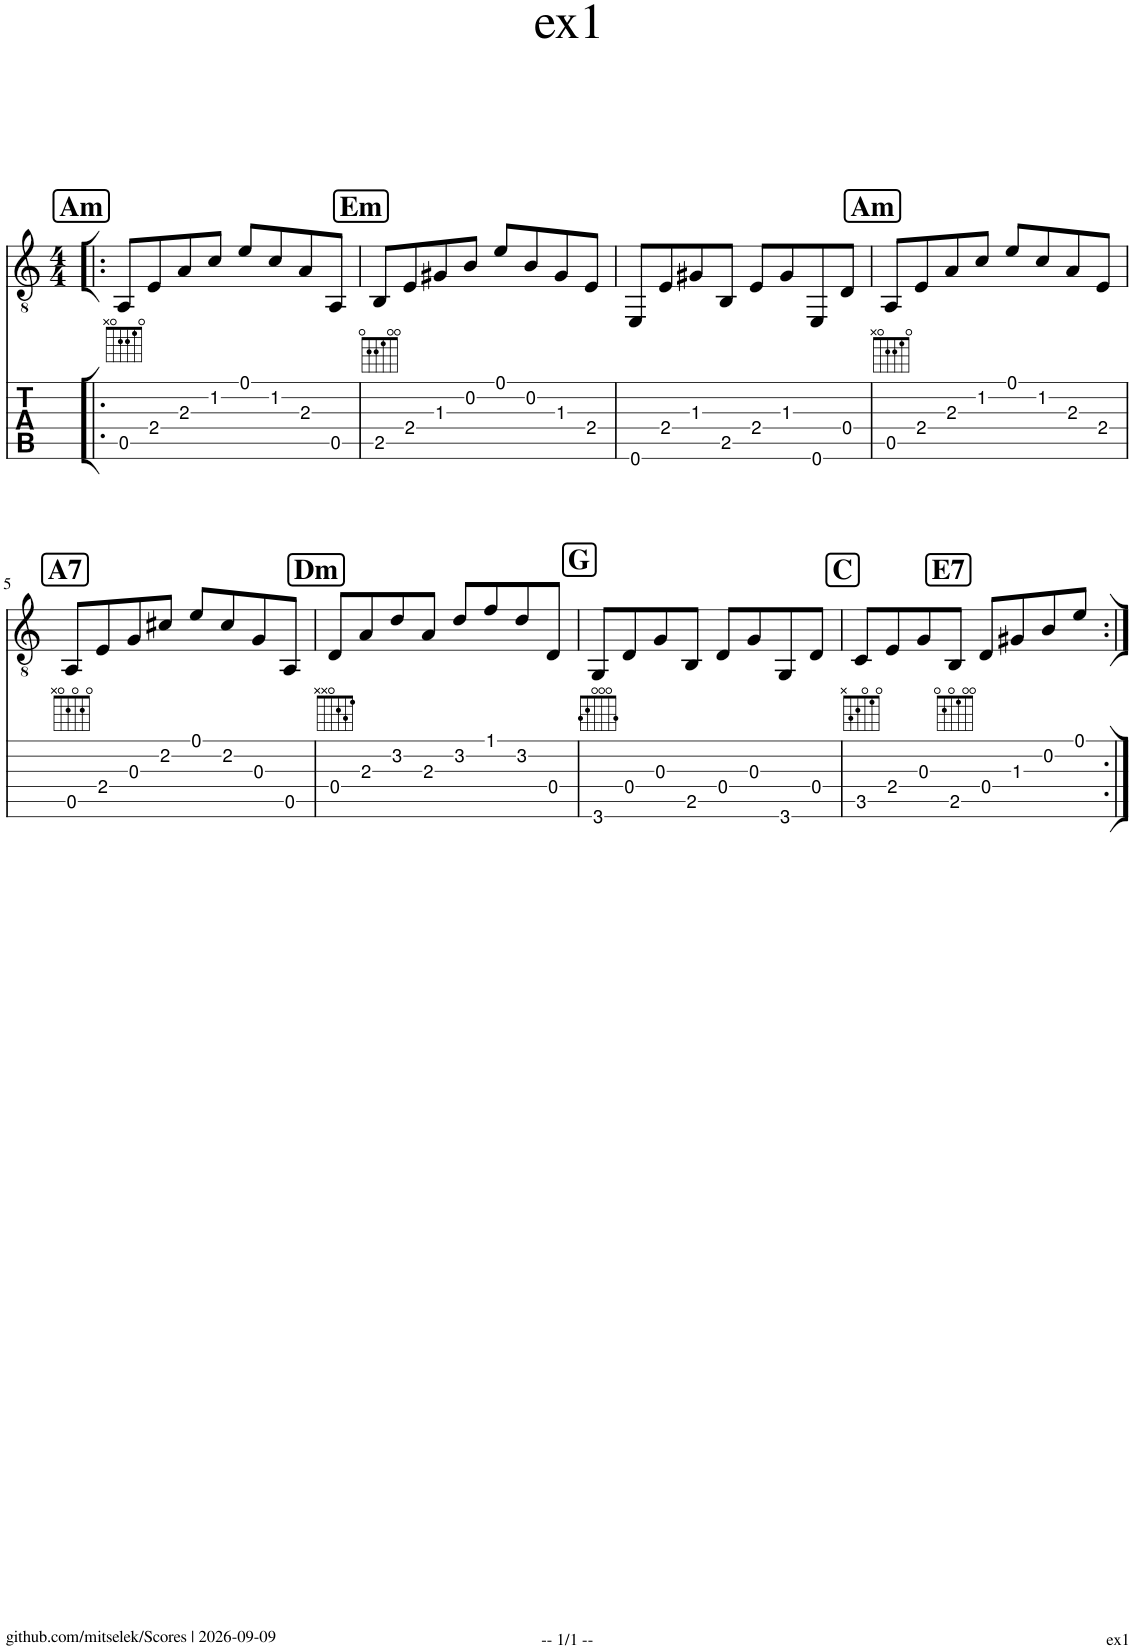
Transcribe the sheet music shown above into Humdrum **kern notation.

**kern	**kern
*part1	*part1
*staff2	*staff1
*I"Guitar	*
*I'Guit.	*
*stria6	*
*	*clefGv2
*k[]	*k[]
*M4/4	*M4/4
!!LO:REH:place=s1:a:B:cj:fs=14:t=Am
=1!|:	=1!|:
8AAL	8AA/L
8EJ	8E/
8AL	8A/
8cJ	8c/J
8eL	8e/L
8cJ	8c/
8AL	8A/
8AAJ	8AA/J
!!LO:REH:place=s1:a:B:cj:fs=14:t=Em
=2	=2
8BBL	8BB/L
8EJ	8E/
8G#L	8G#X/
8BJ	8B/J
8eL	8e/L
8BJ	8B/
8G#L	8G#/
8EJ	8E/J
=3	=3
8EEL	8EE/L
8EJ	8E/
8G#L	8G#X/
8BBJ	8BB/J
8EL	8E/L
8G#J	8G#/
8EEL	8EE/
8DJ	8D/J
!!LO:REH:place=s1:a:B:cj:fs=14:t=Am
=4	=4
8AAL	8AA/L
8EJ	8E/
8AL	8A/
8cJ	8c/J
8eL	8e/L
8cJ	8c/
8AL	8A/
8EJ	8E/J
!!LO:LB:g=z
!!LO:REH:place=s1:a:B:cj:fs=14:t=A7
=5	=5
8AAL	8AA/L
8EJ	8E/
8GL	8G/
8c#J	8c#X/J
8eL	8e/L
8c#J	8c#/
8GL	8G/
8AAJ	8AA/J
!!LO:REH:place=s1:a:B:cj:fs=14:t=Dm
=6	=6
8DL	8D/L
8AJ	8A/
8dL	8d/
8AJ	8A/J
8dL	8d/L
8fJ	8f/
8dL	8d/
8DJ	8D/J
!!LO:REH:place=s1:a:B:cj:fs=14:t=G
=7	=7
8GGL	8GG/L
8DJ	8D/
8GL	8G/
8BBJ	8BB/J
8DL	8D/L
8GJ	8G/
8GGL	8GG/
8DJ	8D/J
!!LO:REH:place=s1:a:B:cj:fs=14:t=E7:qo=1.5
!!LO:REH:place=s1:a:B:cj:fs=14:t=C
=8	=8
8CL	8C/L
8EJ	8E/
8GL	8G/
8BBJ	8BB/J
8DL	8D/L
8G#J	8G#X/
8BL	8B/
8eJ	8e/J
=:|!	=:|!
*-	*-
